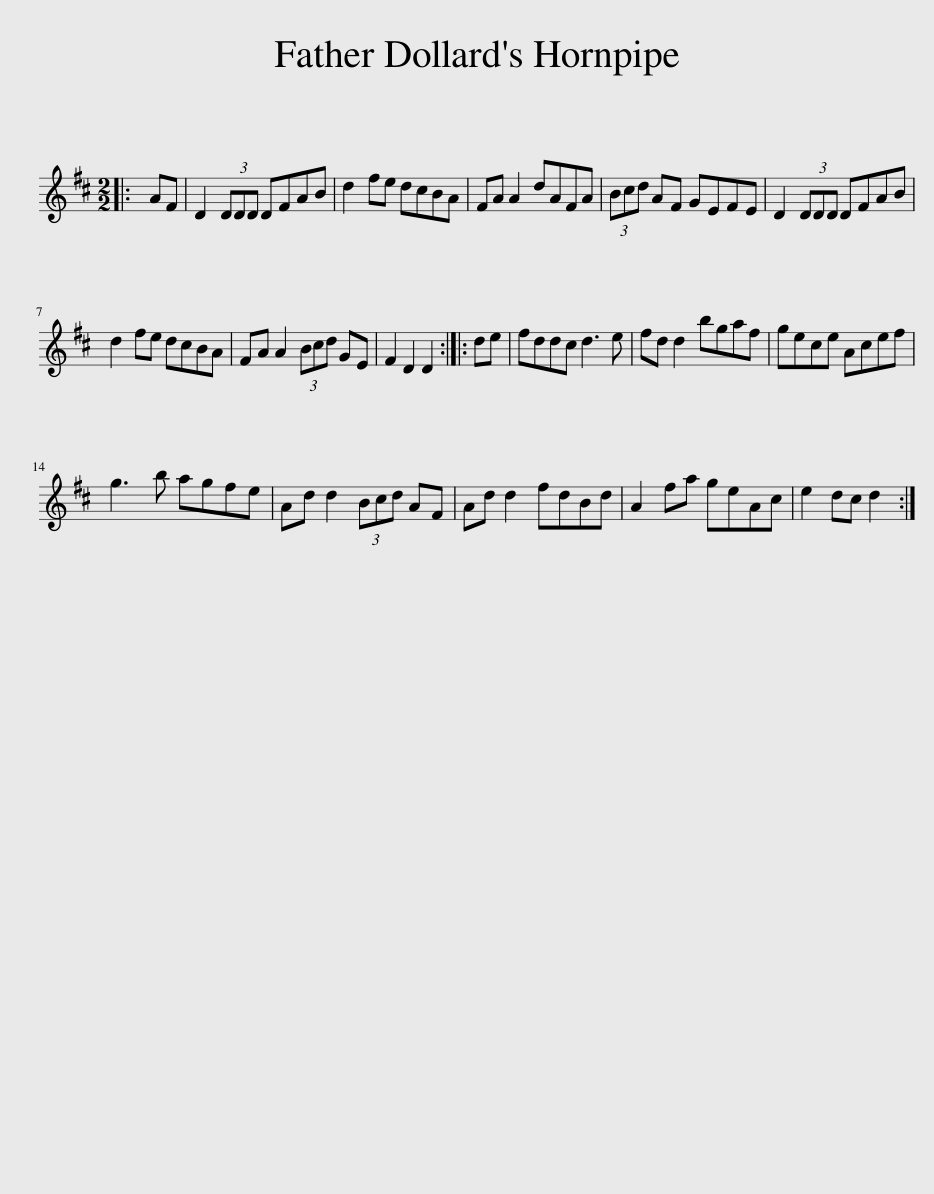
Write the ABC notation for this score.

X:1
L:1/8
M:2/2
I:linebreak $
K:D
V:1 treble
V:1
|: AF | D2 (3DDD DFAB | d2 fe dcBA | FA A2 dAFA | (3Bcd AF GEFE | %5
 D2 (3DDD DFAB |$ d2 fe dcBA | FA A2 (3Bcd GE | F2 D2 D2 :: de | %10
 fddc d3 e | fd d2 bgaf | gece Acef |$ g3 b agfe | Ad d2 (3Bcd AF | %15
 Ad d2 fdBd | A2 fa geAc | e2 dc d2 :| %18
